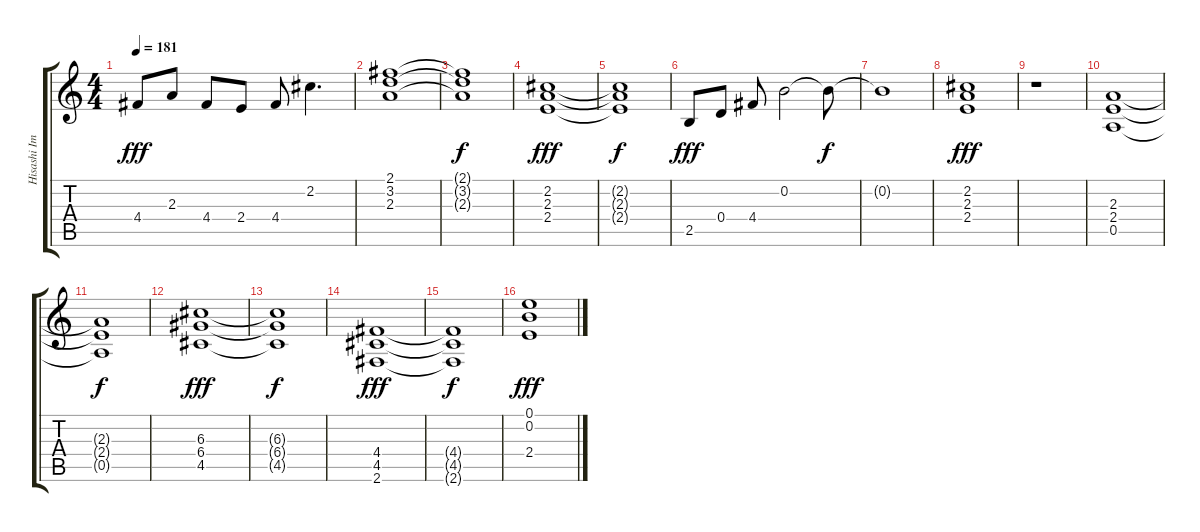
\track ("Hisashi Imai" "Hisashi Im") {instrument distortionguitar}
\staff {score tabs}
\tuning (E4 B3 G3 D3 A2 E2) {hide}
\ts (4 4)
\tempo 181
\clef g2
\ks c
4.4.8{dy fff} 2.3.8 4.4.8 2.4.8 4.4.8 2.2.4{d} |
(2.1 3.2 2.3).1 |
(2.1{t} 3.2{t} 2.3{t}).1{dy f} |
(2.2 2.3 2.4).1{dy fff} |
(2.2{t} 2.3{t} 2.4{t}).1{dy f} |
2.5.8{dy fff} 0.4.8 4.4.8 0.2.2 0.2{t}.8{dy f} |
0.2{t}.1 |
(2.2 2.3 2.4).1{dy fff} |
r.1 |
(2.3 2.4 0.5).1 |
(2.3{t} 2.4{t} 0.5{t}).1{dy f} |
(6.3 6.4 4.5).1{dy fff} |
(6.3{t} 6.4{t} 4.5{t}).1{dy f} |
(4.4 4.5 2.6).1{dy fff} |
(4.4{t} 4.5{t} 2.6{t}).1{dy f} |
(0.1 0.2 2.4).1{dy fff}
